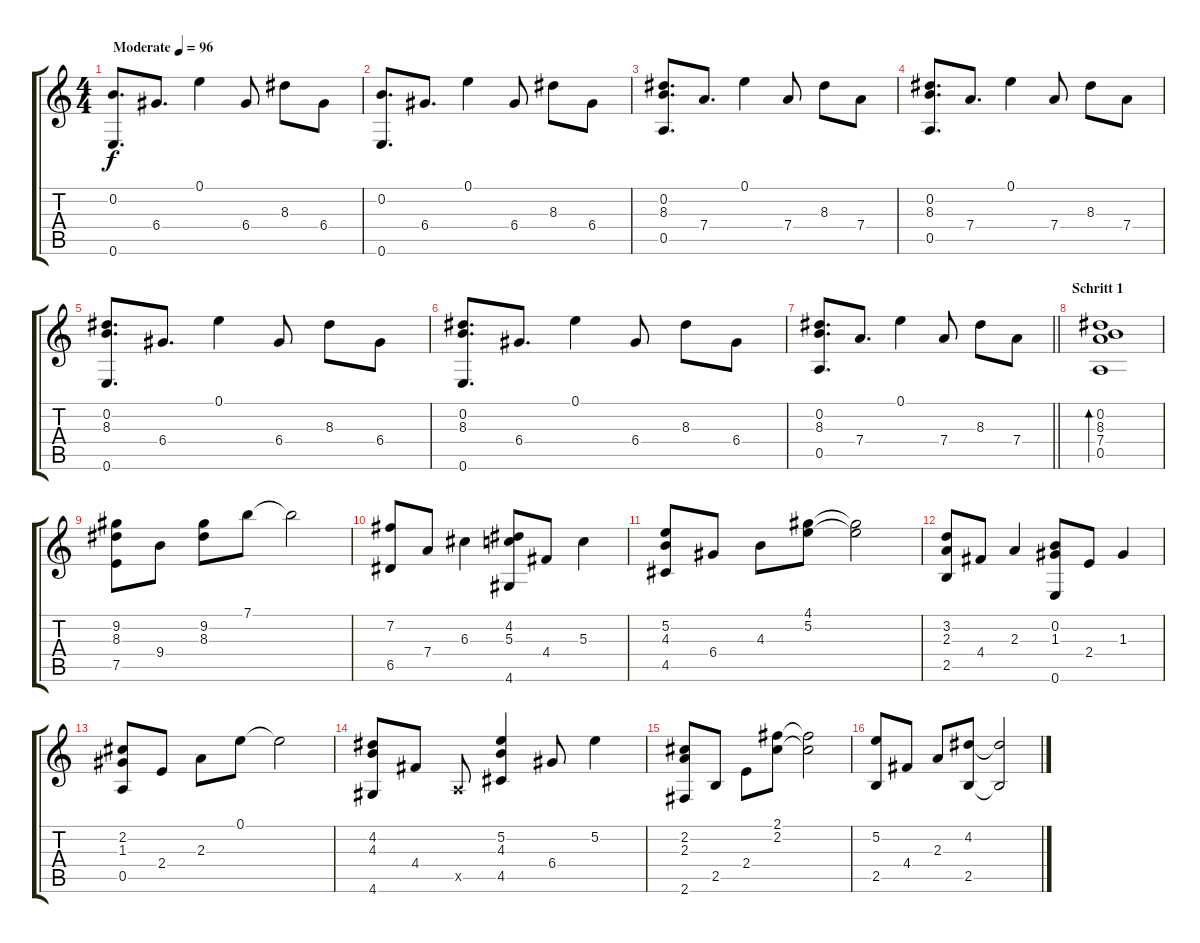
\track "" {instrument acousticguitarnylon}
\staff {score tabs}
\tuning (E4 B3 G3 D3 A2 E2) {hide}
\ts (4 4)
\tempo (96 "Moderate")
\clef g2
\ks c
(0.2 0.6).8{d dy f instrument acousticguitarnylon} 6.4.8{d} 0.1.4 6.4.8 8.3.8 6.4.8 |
(0.2 0.6).8{d} 6.4.8{d} 0.1.4 6.4.8 8.3.8 6.4.8 |
(0.2 8.3 0.5).8{d} 7.4.8{d} 0.1.4 7.4.8 8.3.8 7.4.8 |
(0.2 8.3 0.5).8{d} 7.4.8{d} 0.1.4 7.4.8 8.3.8 7.4.8 |
(0.2 8.3 0.6).8{d} 6.4.8{d} 0.1.4 6.4.8 8.3.8 6.4.8 |
(0.2 8.3 0.6).8{d} 6.4.8{d} 0.1.4 6.4.8 8.3.8 6.4.8 |
\barLineRight lightlight
(0.2 8.3 0.5).8{d} 7.4.8{d} 0.1.4 7.4.8 8.3.8 7.4.8 |
\section ("" "Schritt 1")
(0.2 8.3 7.4 0.5).1{bd 60} |
(9.2 8.3 7.5).8 9.4.8 (9.2 8.3).8 7.1.8 7.1{t}.2 |
(7.2 6.5).8 7.4.8 6.3.4 (4.2 5.3 4.6).8 4.4.8 5.3.4 |
(5.2 4.3 4.5).8 6.4.8 4.3.8 (4.1 5.2).8 (4.1{t} 5.2{t}).2 |
(3.2 2.3 2.5).8 4.4.8 2.3.4 (0.2 1.3 0.6).8 2.4.8 1.3.4 |
(2.2 1.3 0.5).8 2.4.8 2.3.8 0.1.8 0.1{t}.2 |
(4.2 4.3 4.6).8 4.4.8 0.5{x}.8 (5.2 4.3 4.5).4 6.4.8 5.2.4 |
(2.2 2.3 2.6).8 2.5.8 2.4.8 (2.1 2.2).8 (2.1{t} 2.2{t}).2 |
(5.2 2.5).8 4.4.8 2.3.8 (4.2 2.5).8 (4.2{t} 2.5{t}).2
